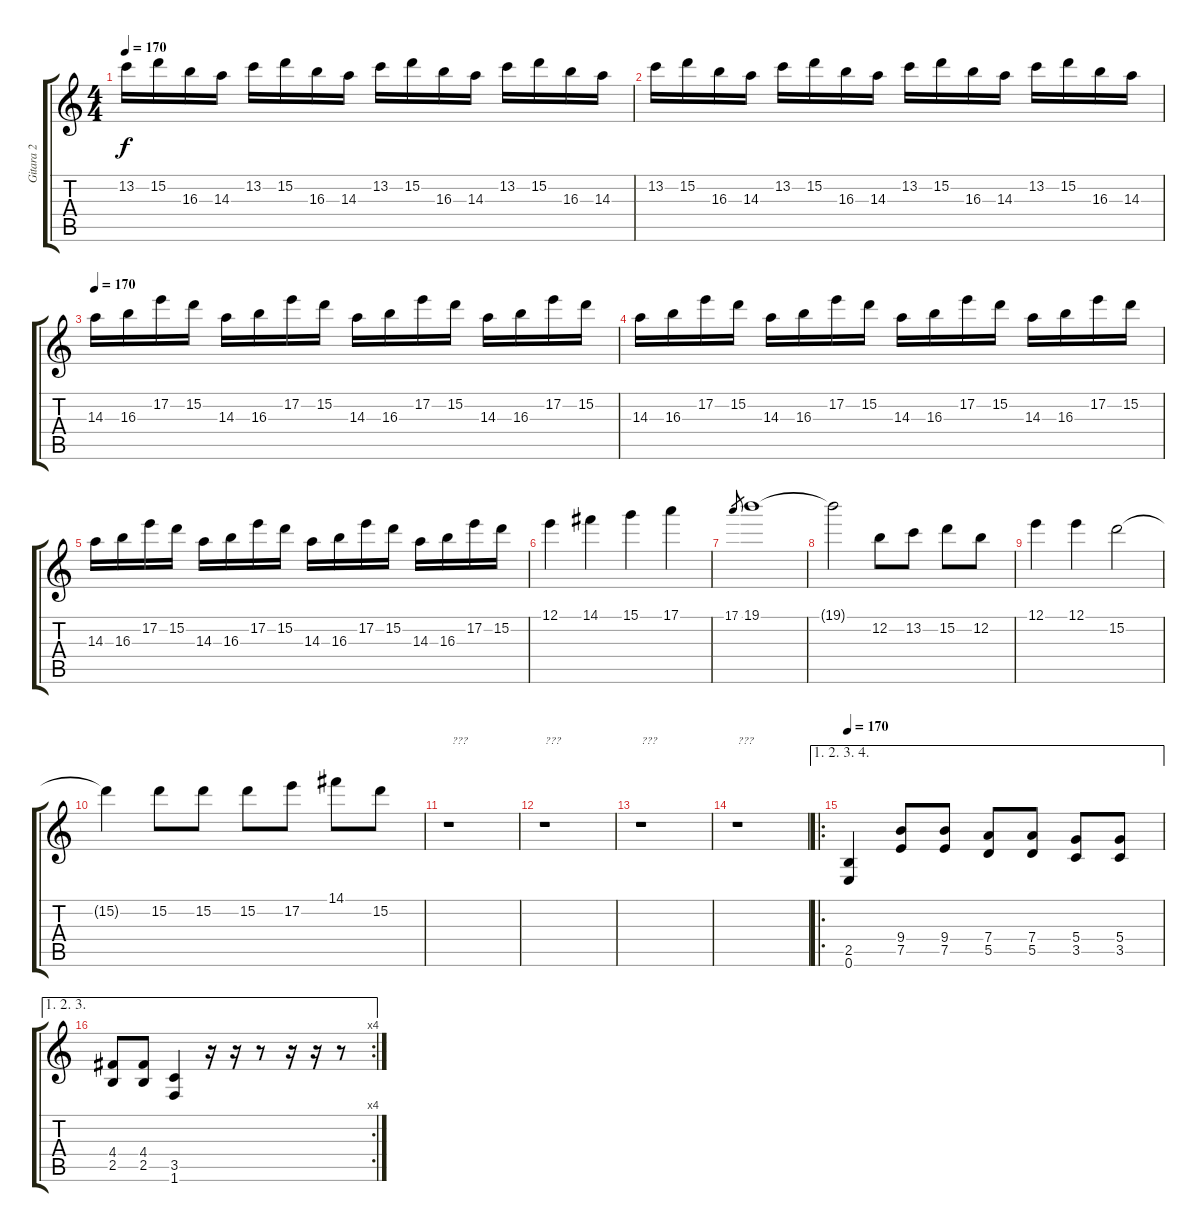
\track ("Gitara 2" "Gitara 2") {instrument distortionguitar}
\staff {score tabs}
\tuning (E4 B3 G3 D3 A2 E2) {hide}
\ts (4 4)
\tempo 170
\clef g2
\ks c
13.2.16{dy f} 15.2.16 16.3.16 14.3.16 13.2.16 15.2.16 16.3.16 14.3.16 13.2.16 15.2.16 16.3.16 14.3.16 13.2.16 15.2.16 16.3.16 14.3.16 |
13.2.16 15.2.16 16.3.16 14.3.16 13.2.16 15.2.16 16.3.16 14.3.16 13.2.16 15.2.16 16.3.16 14.3.16 13.2.16 15.2.16 16.3.16 14.3.16 |
\tempo 170
14.3.16 16.3.16 17.2.16 15.2.16 14.3.16 16.3.16 17.2.16 15.2.16 14.3.16 16.3.16 17.2.16 15.2.16 14.3.16 16.3.16 17.2.16 15.2.16 |
14.3.16 16.3.16 17.2.16 15.2.16 14.3.16 16.3.16 17.2.16 15.2.16 14.3.16 16.3.16 17.2.16 15.2.16 14.3.16 16.3.16 17.2.16 15.2.16 |
14.3.16 16.3.16 17.2.16 15.2.16 14.3.16 16.3.16 17.2.16 15.2.16 14.3.16 16.3.16 17.2.16 15.2.16 14.3.16 16.3.16 17.2.16 15.2.16 |
12.1.4 14.1.4 15.1.4 17.1.4 |
17.1.8{gr} 19.1.1 |
19.1{t}.2 12.2.8 13.2.8 15.2.8 12.2.8 |
12.1.4 12.1.4 15.2.2 |
15.2{t}.4 15.2.8 15.2.8 15.2.8 17.2.8 14.1.8 15.2.8 |
r.1{txt " ???"} |
r.1{txt "???"} |
r.1{txt "???"} |
r.1{txt "???"} |
\ae (1 2 3 4)
\ro
\tempo 170
(2.5 0.6).4 (9.4 7.5).8 (9.4 7.5).8 (7.4 5.5).8 (7.4 5.5).8 (5.4 3.5).8 (5.4 3.5).8 |
\ae (1 2 3)
\rc 4
(4.4 2.5).8 (4.4 2.5).8 (3.5 1.6).4 r.16 r.16 r.8 r.16 r.16 r.8
